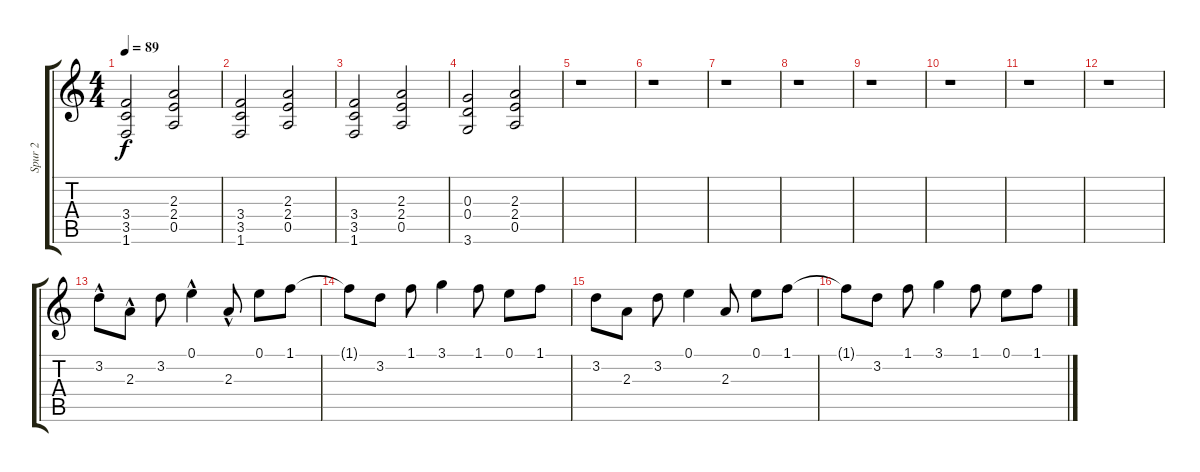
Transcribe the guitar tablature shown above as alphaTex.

\track ("Spur 2" "Spur 2") {instrument distortionguitar}
\staff {score tabs}
\tuning (E4 B3 G3 D3 A2 E2) {hide}
\ts (4 4)
\tempo 89
\clef g2
\ks c
(3.4 3.5 1.6).2{dy f} (2.3 2.4 0.5).2 |
(3.4 3.5 1.6).2 (2.3 2.4 0.5).2 |
(3.4 3.5 1.6).2 (2.3 2.4 0.5).2 |
(0.3 0.4 3.6).2 (2.3 2.4 0.5).2 |
r.1 |
r.1 |
r.1 |
r.1 |
r.1 |
r.1 |
r.1 |
r.1 |
3.2{hac}.8 2.3{hac}.8 3.2.8 0.1{hac}.4 2.3{hac}.8 0.1.8 1.1.8 |
1.1{t}.8 3.2.8 1.1.8 3.1.4 1.1.8 0.1.8 1.1.8 |
3.2.8 2.3.8 3.2.8 0.1.4 2.3.8 0.1.8 1.1.8 |
1.1{t}.8 3.2.8 1.1.8 3.1.4 1.1.8 0.1.8 1.1.8
